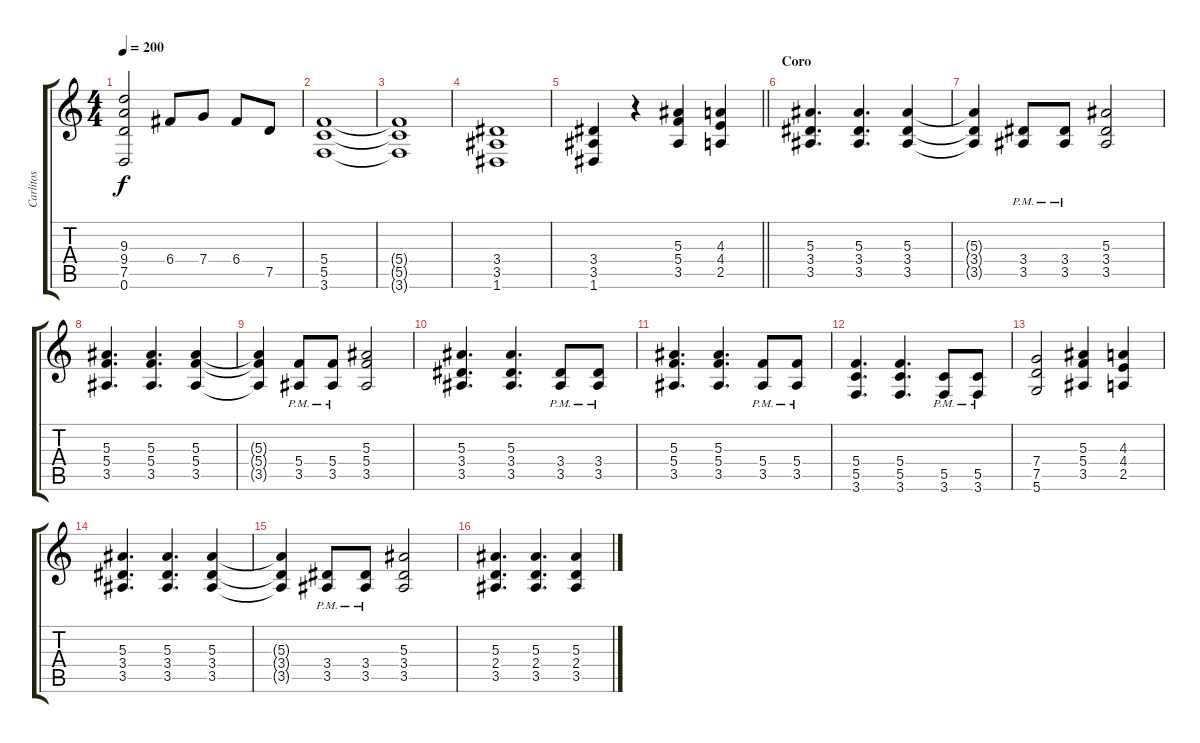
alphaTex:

\track ("Carlitos" "Carlitos") {instrument distortionguitar}
\staff {score tabs}
\tuning (D4 A3 F3 C3 G2 D2) {hide}
\ts (4 4)
\tempo 200
\clef g2
\ks c
(9.3{t} 9.4{t} 7.5{t} 0.6{t}).2{dy f} 6.4.8 7.4.8 6.4.8 7.5.8 |
(5.4 5.5 3.6).1 |
(5.4{t} 5.5{t} 3.6{t}).1 |
(3.4 3.5 1.6).1 |
\barLineRight lightlight
(3.4 3.5 1.6).4 r.4 (5.3 5.4 3.5).4 (4.3 4.4 2.5).4 |
\section ("" "Coro")
(5.3 3.4 3.5).4{d} (5.3 3.4 3.5).4{d} (5.3 3.4 3.5).4 |
(5.3{t} 3.4{t} 3.5{t}).4 (3.4{pm} 3.5{pm}).8 (3.4{pm} 3.5{pm}).8 (5.3 3.4 3.5).2 |
(5.3 5.4 3.5).4{d} (5.3 5.4 3.5).4{d} (5.3 5.4 3.5).4 |
(5.3{t} 5.4{t} 3.5{t}).4 (5.4{pm} 3.5{pm}).8 (5.4{pm} 3.5{pm}).8 (5.3 5.4 3.5).2 |
(5.3 3.4 3.5).4{d} (5.3 3.4 3.5).4{d} (3.4{pm} 3.5{pm}).8 (3.4{pm} 3.5{pm}).8 |
(5.3 5.4 3.5).4{d} (5.3 5.4 3.5).4{d} (5.4{pm} 3.5{pm}).8 (5.4{pm} 3.5{pm}).8 |
(5.4 5.5 3.6).4{d} (5.4 5.5 3.6).4{d} (5.5{pm} 3.6{pm}).8 (5.5{pm} 3.6{pm}).8 |
(7.4 7.5 5.6).2 (5.3 5.4 3.5).4 (4.3 4.4 2.5).4 |
(5.3 3.4 3.5).4{d} (5.3 3.4 3.5).4{d} (5.3 3.4 3.5).4 |
(5.3{t} 3.4{t} 3.5{t}).4 (3.4{pm} 3.5{pm}).8 (3.4{pm} 3.5{pm}).8 (5.3 3.4 3.5).2 |
(5.3 2.4 3.5).4{d} (5.3 2.4 3.5).4{d} (5.3 2.4 3.5).4
